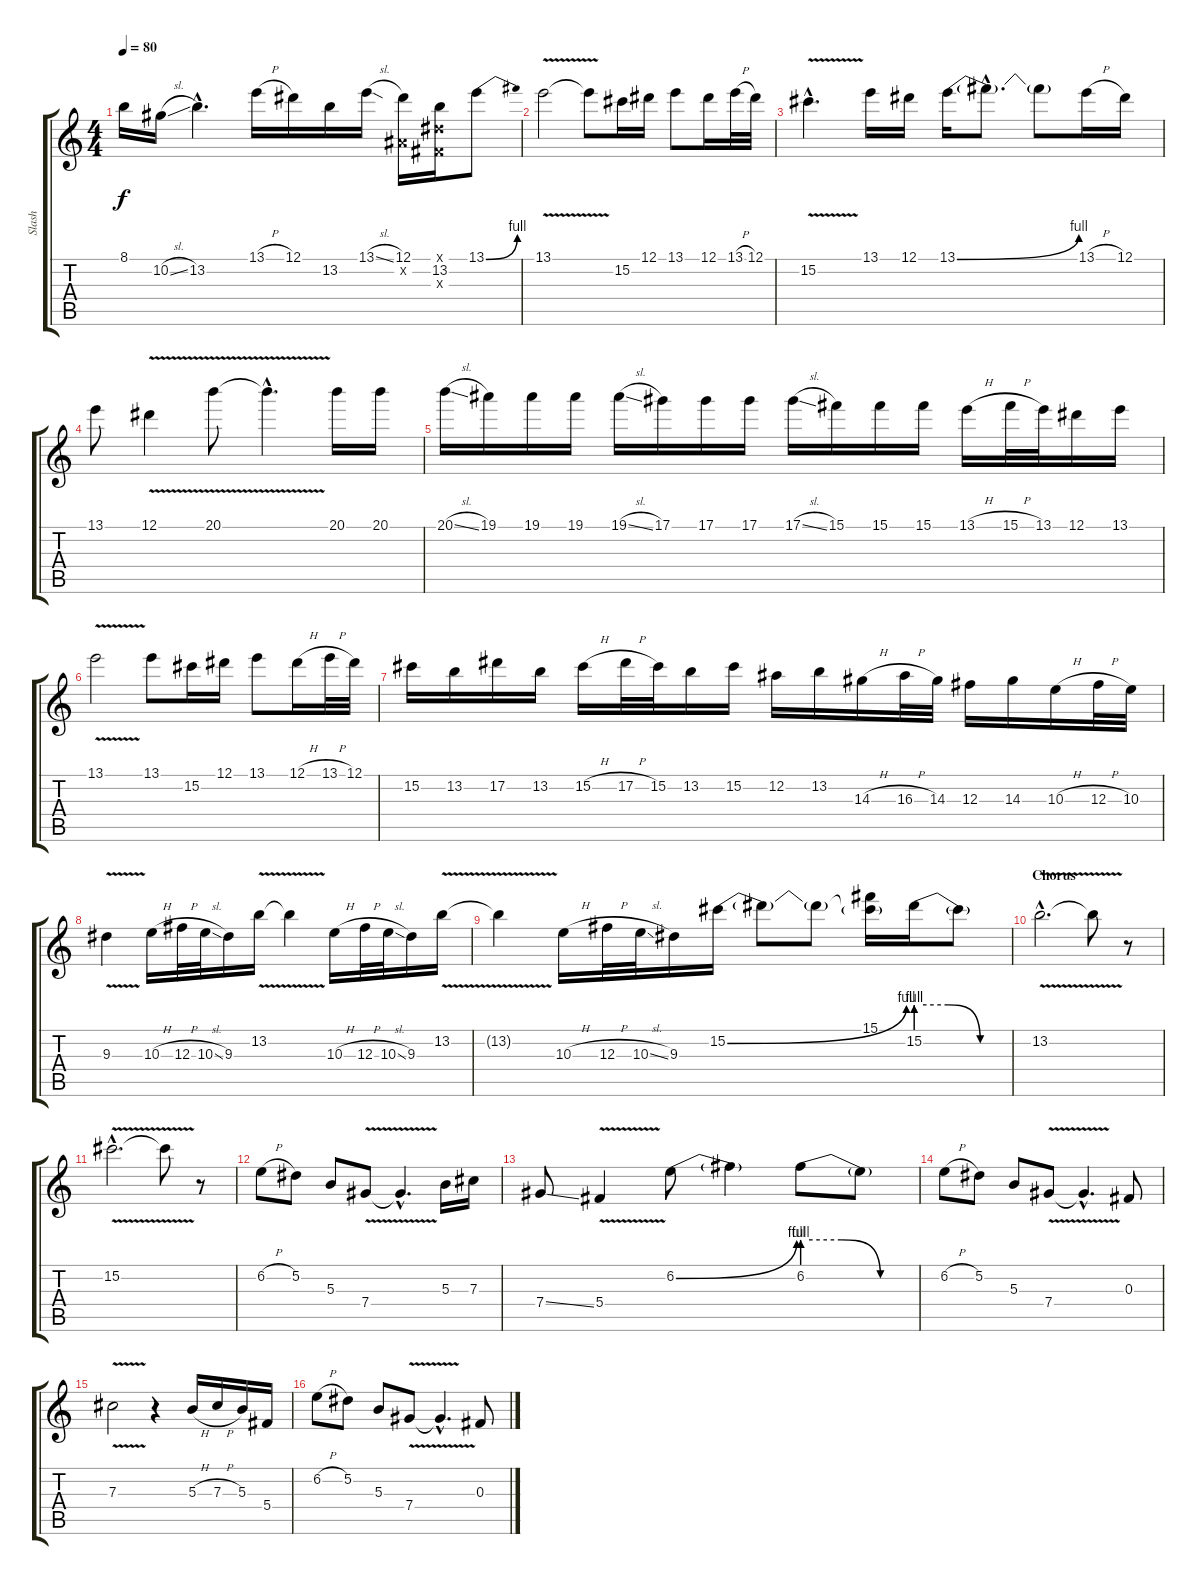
\track ("Slash " "Slash ") {instrument electricguitarjazz}
\staff {score tabs}
\tuning (Eb4 Bb3 Gb3 Db3 Ab2 Eb2) {hide}
\ts (4 4)
\tempo 80
\clef g2
\ks c
8.1.16{dy f} 10.2{sl}.16 13.2{hac}.4{d} 13.1{h}.16 12.1.16 13.2.16 13.1{sl}.16 (12.1 0.2{x}).16 (0.1{x} 13.2 0.3{x}).16 13.1{be (bend 0 0 60 4)}.8 |
13.1{v}.2 13.1{t}.8 15.2.16 12.1.16 13.1.8 12.1.16 13.1{h}.32 12.1.32 |
15.2{v hac}.4{d} 13.1.16 12.1.16 13.1{be (bend 0 0 60 4)}.16 13.1{hac t}.8{d} 13.1{t}.8 13.1{h}.16 12.1.16 |
13.1.8 12.1{v}.4 20.1{v}.8 20.1{hac t}.4{d} 20.1.16 20.1.16 |
20.1{sl}.16 19.1.16 19.1.16 19.1.16 19.1{sl}.16 17.1.16 17.1.16 17.1.16 17.1{sl}.16 15.1.16 15.1.16 15.1.16 13.1{h}.16 15.1{h}.32 13.1.32 12.1.16 13.1.16 |
13.1{v}.2 13.1.8 15.2.16 12.1.16 13.1.8 12.1{h}.16 13.1{h}.32 12.1.32 |
15.2.16 13.2.16 17.2.16 13.2.16 15.2{h}.16 17.2{h}.32 15.2.32 13.2.16 15.2.16 12.2.16 13.2.16 14.3{h}.16 16.3{h}.32 14.3.32 12.3.16 14.3.16 10.3{h}.16 12.3{h}.32 10.3.32 |
9.3{v}.4 10.3{h}.16 12.3{h}.32 10.3{sl}.32 9.3.16 13.2{v}.16 13.2{t}.4 10.3{h}.16 12.3{h}.32 10.3{sl}.32 9.3.16 13.2{v}.16 |
13.2{t}.4 10.3{h}.16 12.3{h}.32 10.3{sl}.32 9.3.16 15.2{be (bend 0 0 60 4)}.16 15.2{t}.8 15.2{t}.8 (15.1 15.2{t}).16 15.2{be (custom 0 4 20 4 40 0 60 0)}.16 15.2{t}.8 |
\section ("" "Chorus")
13.2{v hac}.2{d volume 14 balance 8 instrument distortionguitar} 13.2{t}.8 r.8 |
15.2{v hac}.2{d} 15.2{t}.8 r.8 |
6.2{h}.8 5.2.8 5.3.8 7.4{v}.8 7.4{hac t}.4{d} 5.3.16 7.3.16 |
7.4{ss}.8 5.4{v}.4 6.2{be (bend 0 0 60 4)}.8 6.2{t}.4 6.2{be (custom 0 4 20 4 40 0 60 0)}.8 6.2{t}.8 |
6.2{h}.8 5.2.8 5.3.8 7.4{v}.8 7.4{hac t}.4{d} 0.3.8 |
7.3{v}.2 r.4 5.3{h}.16 7.3{h}.16 5.3.16 5.4.16 |
6.2{h}.8 5.2.8 5.3.8 7.4{v}.8 7.4{hac t}.4{d} 0.3.8
